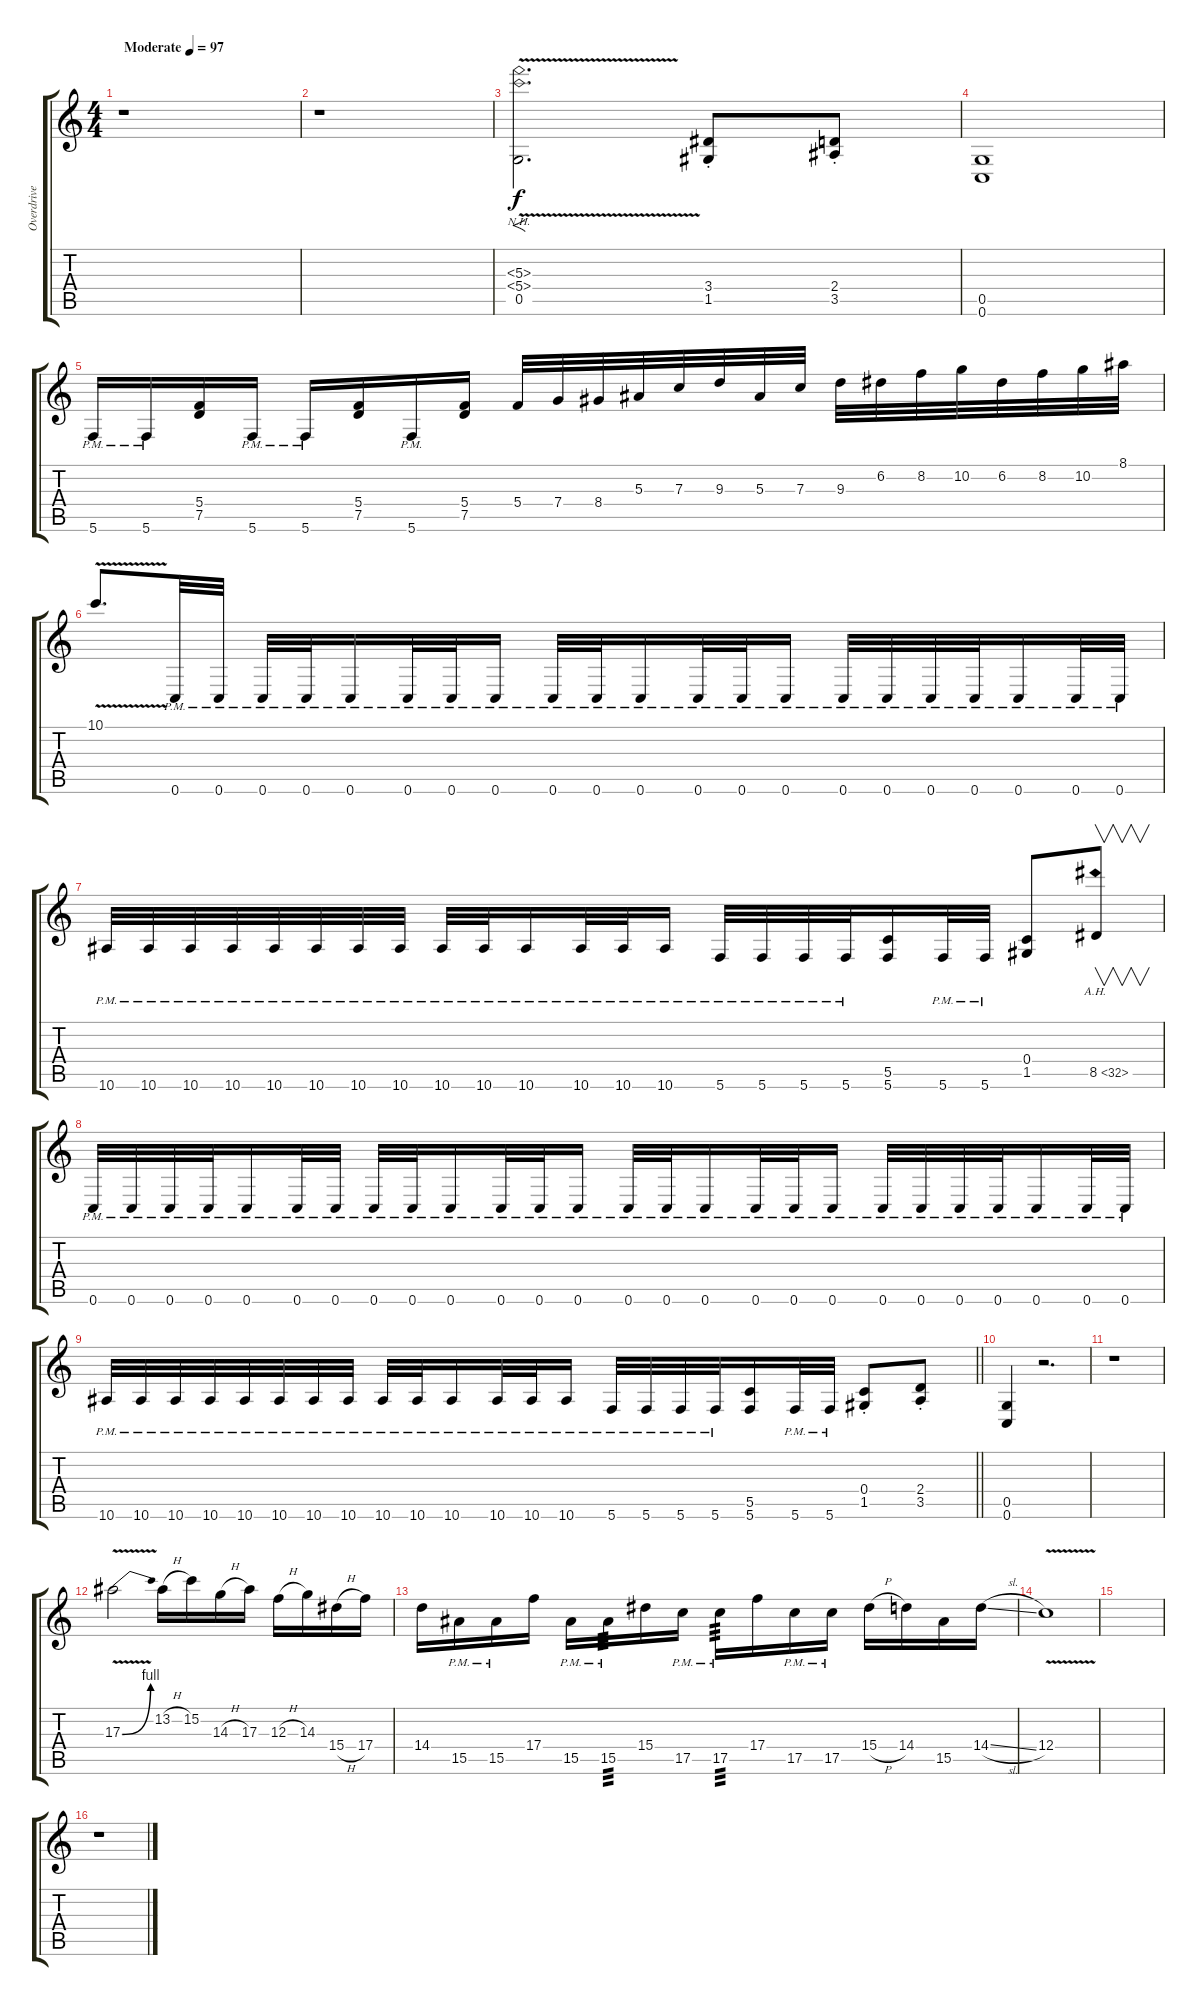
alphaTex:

\track ("Overdrive" "Overdrive") {instrument distortionguitar}
\staff {score tabs}
\tuning (D4 A3 F3 C3 G2 C2) {hide}
\ts (4 4)
\tempo (97 "Moderate")
\clef g2
\ks c
r.1{dy f instrument distortionguitar} |
r.1 |
(5.3{nh v} 5.4{nh v} 0.5).2{f d} (3.4{st} 1.5{st}).8 (2.4{st} 3.5{st}).8 |
(0.5 0.6).1 |
5.6{pm}.16 5.6{pm}.16 (5.4 7.5).16 5.6{pm}.16 5.6{pm}.16 (5.4 7.5).16 5.6{pm}.16 (5.4 7.5).16 5.4.32 7.4.32 8.4.32 5.3.32 7.3.32 9.3.32 5.3.32 7.3.32 9.3.32 6.2.32 8.2.32 10.2.32 6.2.32 8.2.32 10.2.32 8.1.32 |
10.1{v}.8{d} 0.6{pm}.32 0.6{pm}.32 0.6{pm}.32 0.6{pm}.32 0.6{pm}.16 0.6{pm}.32 0.6{pm}.32 0.6{pm}.16 0.6{pm}.32 0.6{pm}.32 0.6{pm}.16 0.6{pm}.32 0.6{pm}.32 0.6{pm}.16 0.6{pm}.32 0.6{pm}.32 0.6{pm}.32 0.6{pm}.32 0.6{pm}.16 0.6{pm}.32 0.6{pm}.32 |
10.6{pm}.32 10.6{pm}.32 10.6{pm}.32 10.6{pm}.32 10.6{pm}.32 10.6{pm}.32 10.6{pm}.32 10.6{pm}.32 10.6{pm}.32 10.6{pm}.32 10.6{pm}.16 10.6{pm}.32 10.6{pm}.32 10.6{pm}.16 5.6{pm}.32 5.6{pm}.32 5.6{pm}.32 5.6{pm}.32 (5.5 5.6).16 5.6{pm}.32 5.6{pm}.32 (0.4 1.5).8 8.5{ah 24}.8{v} |
0.6{pm}.32 0.6{pm}.32 0.6{pm}.32 0.6{pm}.32 0.6{pm}.16 0.6{pm}.32 0.6{pm}.32 0.6{pm}.32 0.6{pm}.32 0.6{pm}.16 0.6{pm}.32 0.6{pm}.32 0.6{pm}.16 0.6{pm}.32 0.6{pm}.32 0.6{pm}.16 0.6{pm}.32 0.6{pm}.32 0.6{pm}.16 0.6{pm}.32 0.6{pm}.32 0.6{pm}.32 0.6{pm}.32 0.6{pm}.16 0.6{pm}.32 0.6{pm}.32 |
\barLineRight lightlight
10.6{pm}.32 10.6{pm}.32 10.6{pm}.32 10.6{pm}.32 10.6{pm}.32 10.6{pm}.32 10.6{pm}.32 10.6{pm}.32 10.6{pm}.32 10.6{pm}.32 10.6{pm}.16 10.6{pm}.32 10.6{pm}.32 10.6{pm}.16 5.6{pm}.32 5.6{pm}.32 5.6{pm}.32 5.6{pm}.32 (5.5 5.6).16 5.6{pm}.32 5.6{pm}.32 (0.4{st} 1.5{st}).8 (2.4{st} 3.5{st}).8 |
(0.5 0.6).4 r.2{d} |
r.1 |
17.3{be (bend 0 0 60 4) v}.2 13.2{h}.16 15.2.16 14.3{h}.16 17.3.16 12.3{h}.16 14.3.16 15.4{h}.16 17.4.16 |
14.4.16 15.5{pm}.16 15.5{pm}.16 17.4.16 15.5{pm}.16 15.5{pm}.16{tp 3} 15.4.16 17.5{pm}.16 17.5{pm}.16{tp 3} 17.4.16 17.5{pm}.16 17.5{pm}.16 15.4{h}.16 14.4.16 15.5.16 14.4{sl}.16 |
12.4{v}.1 |
|
r.1
